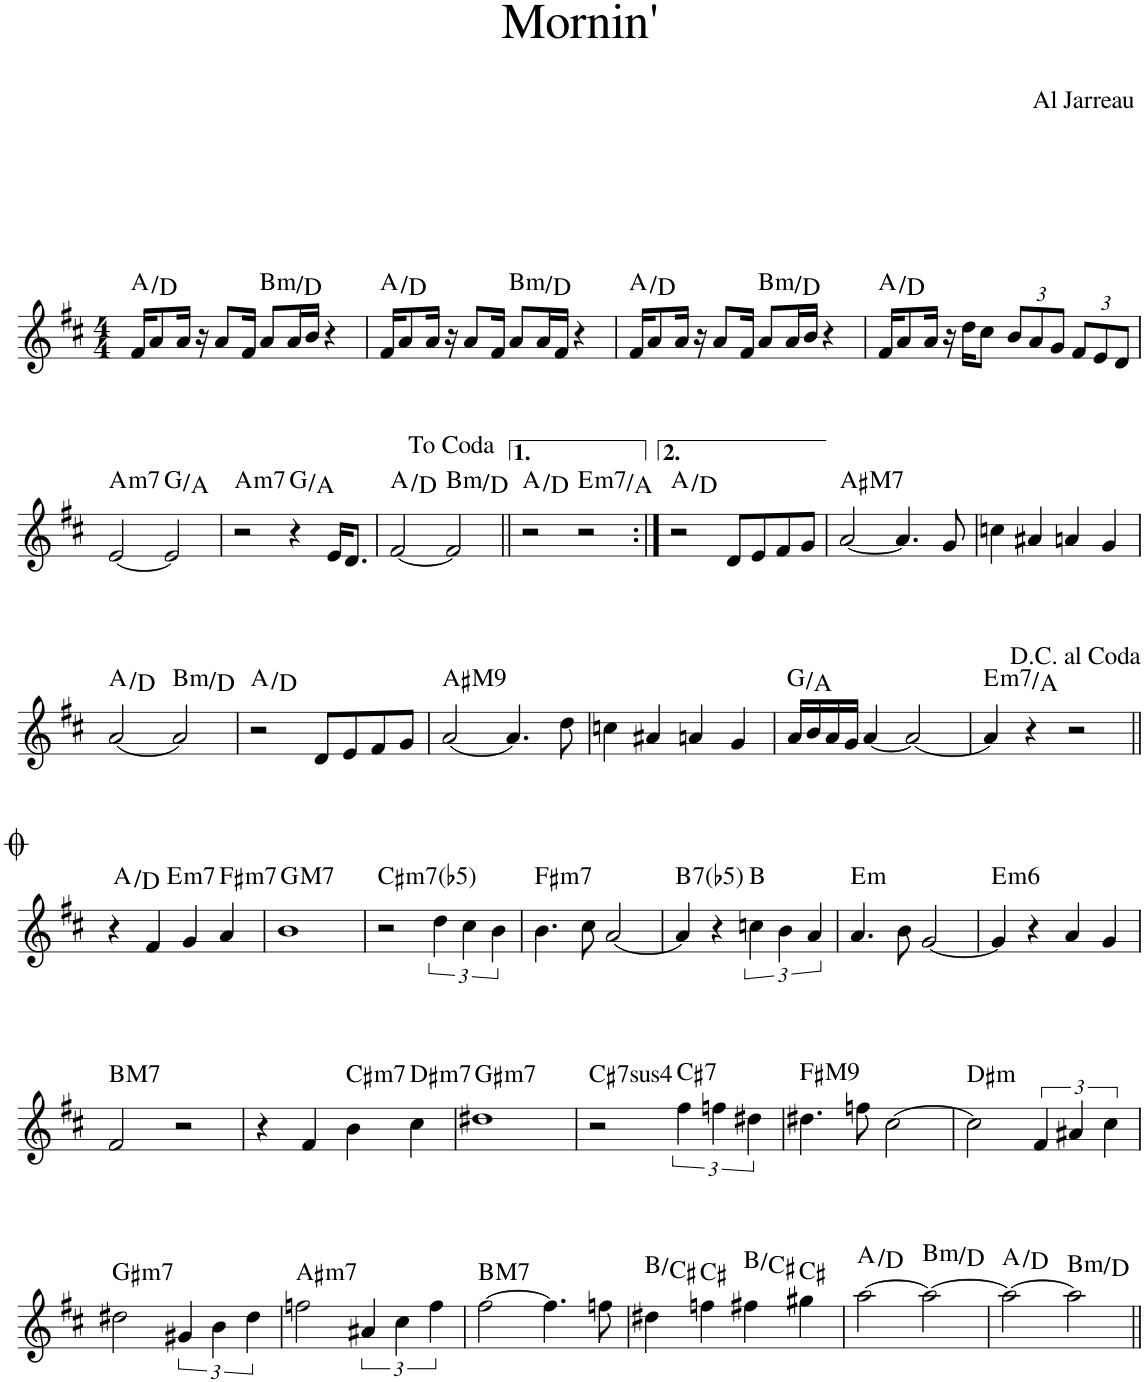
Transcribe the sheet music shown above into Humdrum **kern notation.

**kern	**harte
*part1	*part1
*staff1	*
*I"Piano	*
*I'Pno.	*
*clefG2	*
*k[f#c#]	*
*M4/4	*
=1	=1
16f#/KL	A:maj/4
8a/	.
16a/Jk	.
16r	.
8a/L	.
16f#/Jk	.
!	!LO:H:kt=m
8a/L	B:min/b3
16a/L	.
16b/JJ	.
4r	.
=2	=2
16f#/KL	A:maj/4
8a/	.
16a/Jk	.
16r	.
8a/L	.
16f#/Jk	.
!	!LO:H:kt=m
8a/L	B:min/b3
16a/L	.
16f#/JJ	.
4r	.
=3	=3
16f#/KL	A:maj/4
8a/	.
16a/Jk	.
16r	.
8a/L	.
16f#/Jk	.
!	!LO:H:kt=m
8a/L	B:min/b3
16a/L	.
16b/JJ	.
4r	.
=4	=4
16f#/KL	A:maj/4
8a/	.
16a/Jk	.
16r	.
16dd\KL	.
8cc#\J	.
*Xbrackettup	*
12b/L	.
12a/	.
12g/J	.
12f#/L	.
12e/	.
12d/J	.
!!LO:LB:g=z
=5	=5
!	!LO:H:kt=m7
[2e/	A:min7
2e/]	G:maj/2
=6	=6
!	!LO:H:kt=m7
2r	A:min7
4r	G:maj/2
16e/KL	.
8.d/J	.
=7	=7
[2f#/	A:maj/4
!	!LO:H:kt=m
2f#/]	B:min/b3
=8||	=8||
2r	A:maj/4
!	!LO:H:kt=m7
2r	E:min7/4
=9:|!	=9:|!
2r	A:maj/4
8d/L	.
8e/	.
8f#/	.
8g/J	.
=10	=10
!	!LO:H:kt=M7
[2a/	A#:maj7
4.a/]	.
8g/	.
=11	=11
4ccn\	.
4a#X/	.
4an/	.
4g/	.
!!LO:LB:g=z
=12	=12
[2a/	A:maj/4
!	!LO:H:kt=m
2a/]	B:min/b3
=13	=13
2r	A:maj/4
8d/L	.
8e/	.
8f#/	.
8g/J	.
=14	=14
!	!LO:H:kt=M9
[2a/	A#:maj9
4.a/]	.
8dd\	.
=15	=15
4ccn\	.
4a#X/	.
4an/	.
4g/	.
=16	=16
16a/LL	G:maj/2
16b/	.
16a/	.
16g/JJ	.
[4a/	.
2a/_	.
=17	=17
!	!LO:H:kt=m7
4a/]	E:min7/4
4r	.
2r	.
!!LO:LB:g=z
=18||	=18||
4r	.
4f#/	A:maj/4
!	!LO:H:kt=m7
4g/	E:min7
!	!LO:H:kt=m7
4a/	F#:min7
=19	=19
!	!LO:H:kt=M7
1b	G:maj7
=20	=20
!	!LO:H:kt=m7(b5)
2r	C#:hdim7
*brackettup	*
6dd\	.
6cc#\	.
6b\	.
=21	=21
!	!LO:H:kt=m7
4.b\	F#:min7
8cc#\	.
[2a/	.
=22	=22
!	!LO:H:kt=7
4a/]	B:(3,b5,b7)
4r	.
6ccn\	B:maj
6b\	.
6a/	.
=23	=23
!	!LO:H:kt=m
4.a/	E:min
8b\	.
[2g/	.
=24	=24
!	!LO:H:kt=m6
4g/]	E:min6
4r	.
4a/	.
4g/	.
!!LO:LB:g=z
=25	=25
!	!LO:H:kt=M7
2f#/	B:maj7
2r	.
=26	=26
4r	.
4f#/	.
!	!LO:H:kt=m7
4b\	C#:min7
!	!LO:H:kt=m7
4cc#\	D#:min7
=27	=27
!	!LO:H:kt=m7
1dd#X	G#:min7
=28	=28
!	!LO:H:kt=74
2r	C#:sus4(7)
!	!LO:H:kt=7
6ff#\	C#:7
6ffn\	.
6dd#X\	.
=29	=29
!	!LO:H:kt=M9
4.dd#X\	F#:maj9
8ffn\	.
[2cc#\	.
=30	=30
!	!LO:H:kt=m
2cc#\]	D#:min
6f#/	.
6a#X/	.
6cc#\	.
!!LO:LB:g=z
=31	=31
!	!LO:H:kt=m7
2dd#X\	G#:min7
6g#X/	.
6b\	.
6dd#\	.
=32	=32
!	!LO:H:kt=m7
2ffn\	A#:min7
6a#X/	.
6cc#\	.
6ff\	.
=33	=33
!	!LO:H:kt=M7
[2ff#\	B:maj7
4.ff#\]	.
8ffn\	.
=34	=34
4dd#X\	B:maj/2
4ffn\	C#:maj
4ff#X\	B:maj/2
4gg#X\	C#:maj
=35	=35
[2aa\	A:maj/4
!	!LO:H:kt=m
2aa\_	B:min/b3
=36	=36
2aa\_	A:maj/4
!	!LO:H:kt=m
2aa\]	B:min/b3
=||	=||
*-	*-
